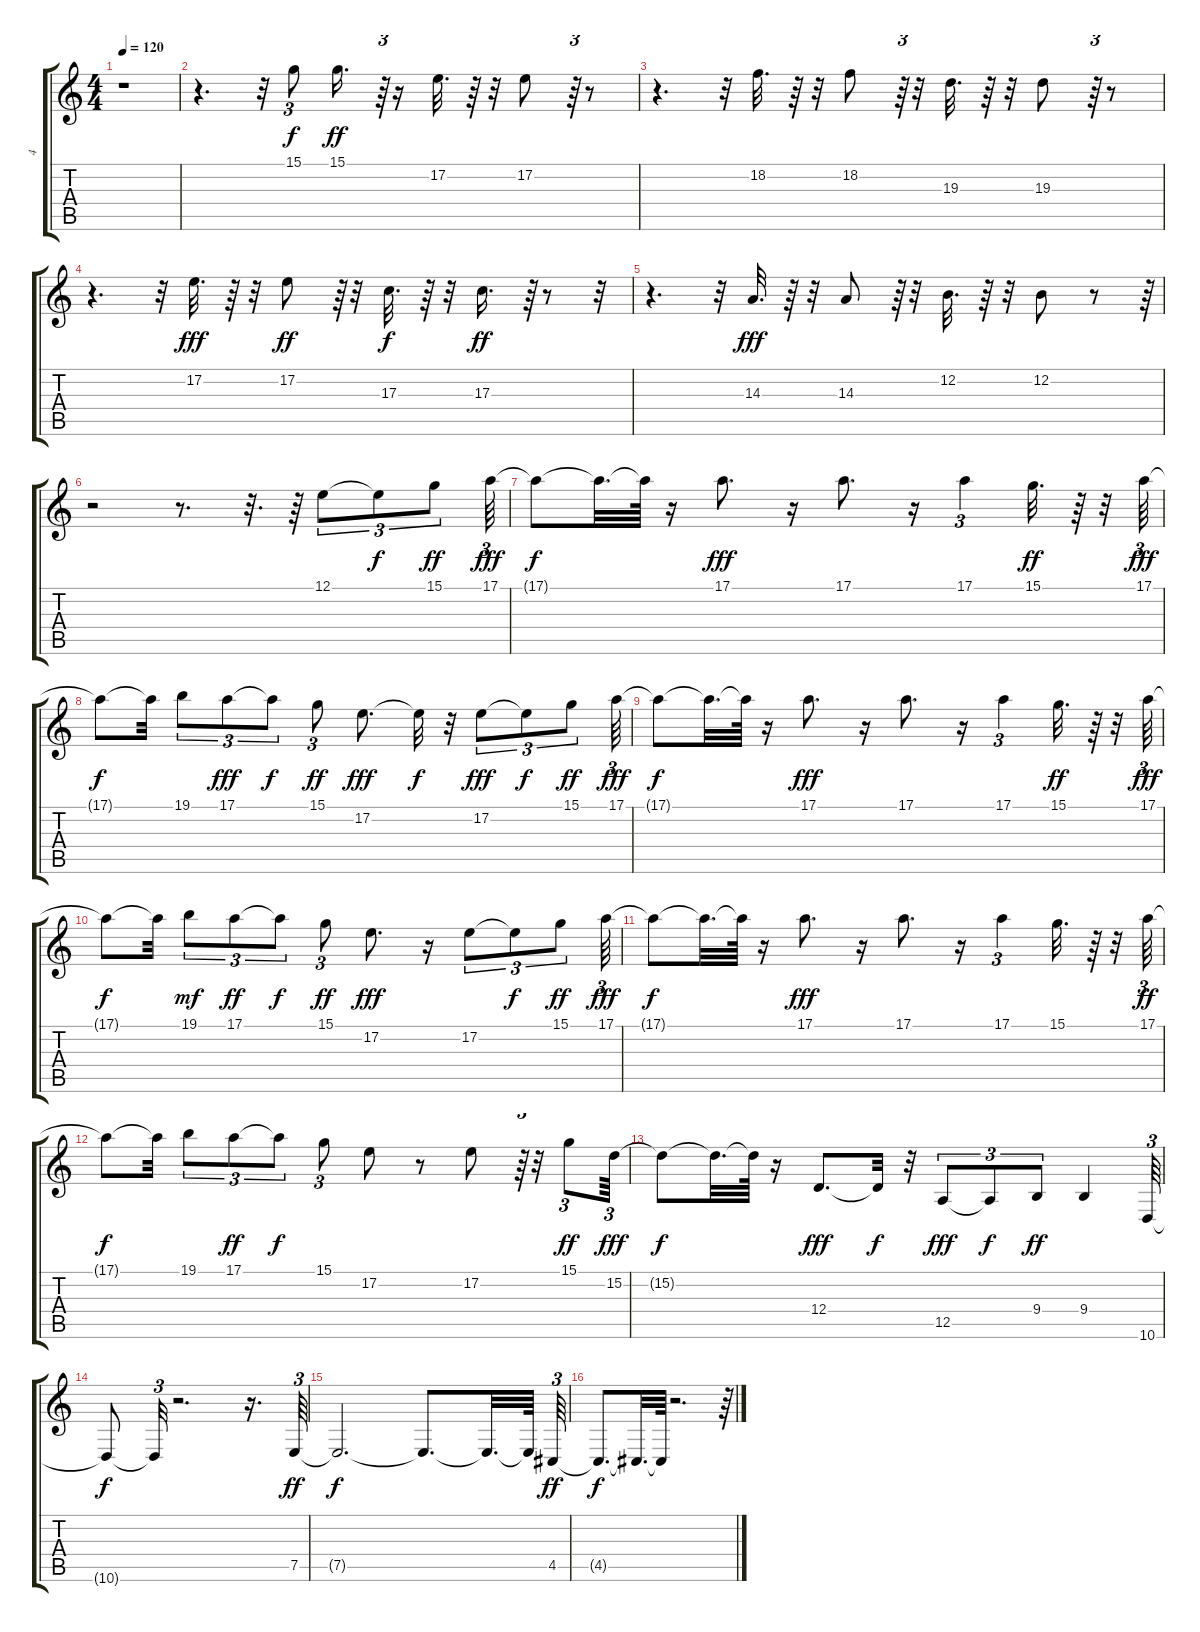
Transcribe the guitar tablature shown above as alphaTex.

\track ("4" "4") {instrument piccolo}
\staff {score tabs}
\tuning (E4 B3 G3 D3 A2 E2) {hide}
\ts (4 4)
\tempo 120
\clef g2
\ks c
r.1{dy mf} |
r.4{d} r.32 15.1.8{tu (3 2) dy f instrument overdrivenguitar} 15.1.16{d dy ff} r.64{tu (3 2)} r.16 17.2.32{d} r.64 r.32 17.2.8 r.64{tu (3 2)} r.8 |
r.4{d} r.32 18.2.32{d} r.64 r.32 18.2.8 r.64{tu (3 2)} r.32 19.3.32{d} r.64 r.32 19.3.8 r.64{tu (3 2)} r.8 |
r.4{d} r.32 17.2.32{d dy fff} r.64 r.32 17.2.8{dy ff} r.64{tu (3 2)} r.32 17.3.32{d dy f} r.64 r.32 17.3.16{d dy ff} r.64{tu (3 2)} r.8 r.32 |
r.4{d} r.32 14.3.32{d dy fff} r.64 r.32 14.3.8 r.64{tu (3 2)} r.32 12.2.32{d} r.64 r.32 12.2.8 r.8 r.64{tu (3 2)} |
r.2 r.8{d} r.32{d} r.64 12.1.8{tu (3 2) instrument distortionguitar} 12.1{t}.8{tu (3 2) dy f} 15.1.8{tu (3 2) dy ff} 17.1.64{tu (3 2) dy fff} |
17.1{t}.8{dy f} 17.1{t}.32{d} 17.1{t}.64 r.16 17.1.8{d dy fff} r.16 17.1.8{d} r.16 17.1.4{tu (3 2)} 15.1.32{d dy ff} r.64 r.32 17.1.64{tu (3 2) dy fff} |
17.1{t}.8{dy f} 17.1{t}.32 19.1.8{tu (3 2)} 17.1.8{tu (3 2) dy fff} 17.1{t}.8{tu (3 2) dy f} 15.1.8{tu (3 2) dy ff} 17.2.8{d dy fff} 17.2{t}.32{dy f} r.32 17.2.8{tu (3 2) dy fff} 17.2{t}.8{tu (3 2) dy f} 15.1.8{tu (3 2) dy ff} 17.1.64{tu (3 2) dy fff} |
17.1{t}.8{dy f} 17.1{t}.32{d} 17.1{t}.64 r.16 17.1.8{d dy fff} r.16 17.1.8{d} r.16 17.1.4{tu (3 2)} 15.1.32{d dy ff} r.64 r.32 17.1.64{tu (3 2) dy fff} |
17.1{t}.8{dy f} 17.1{t}.32 19.1.8{tu (3 2) dy mf} 17.1.8{tu (3 2) dy ff} 17.1{t}.8{tu (3 2) dy f} 15.1.8{tu (3 2) dy ff} 17.2.8{d dy fff} r.16 17.2.8{tu (3 2)} 17.2{t}.8{tu (3 2) dy f} 15.1.8{tu (3 2) dy ff} 17.1.64{tu (3 2) dy fff} |
17.1{t}.8{dy f} 17.1{t}.32{d} 17.1{t}.64 r.16 17.1.8{d dy fff} r.16 17.1.8{d} r.16 17.1.4{tu (3 2)} 15.1.32{d} r.64 r.32 17.1.64{tu (3 2) dy ff} |
17.1{t}.8{dy f} 17.1{t}.32 19.1.8{tu (3 2)} 17.1.8{tu (3 2) dy ff} 17.1{t}.8{tu (3 2) dy f} 15.1.8{tu (3 2)} 17.2.8 r.8 17.2.8 r.64{tu (3 2)} r.32 15.1.8{tu (3 2) dy ff} 15.2.64{tu (3 2) dy fff} |
15.2{t}.8{dy f} 15.2{t}.32{d} 15.2{t}.64 r.16 12.4.8{d dy fff} 12.4{t}.32{dy f} r.32 12.5.8{tu (3 2) dy fff} 12.5{t}.8{tu (3 2) dy f} 9.4.8{tu (3 2) dy ff} 9.4.4 10.6.64{tu (3 2)} |
10.6{t}.8{dy f} 10.6{t}.32{tu (3 2)} r.2{d} r.16{d} 7.5.64{tu (3 2) dy ff} |
7.5{t}.2{d dy f} 7.5{t}.8{d} 7.5{t}.32{d} 7.5{t}.64 4.5.64{tu (3 2) dy ff} |
4.5{t}.8{d dy f} 4.5{t}.32{d} 4.5{t}.64 r.2{d} r.64{tu (3 2)}
